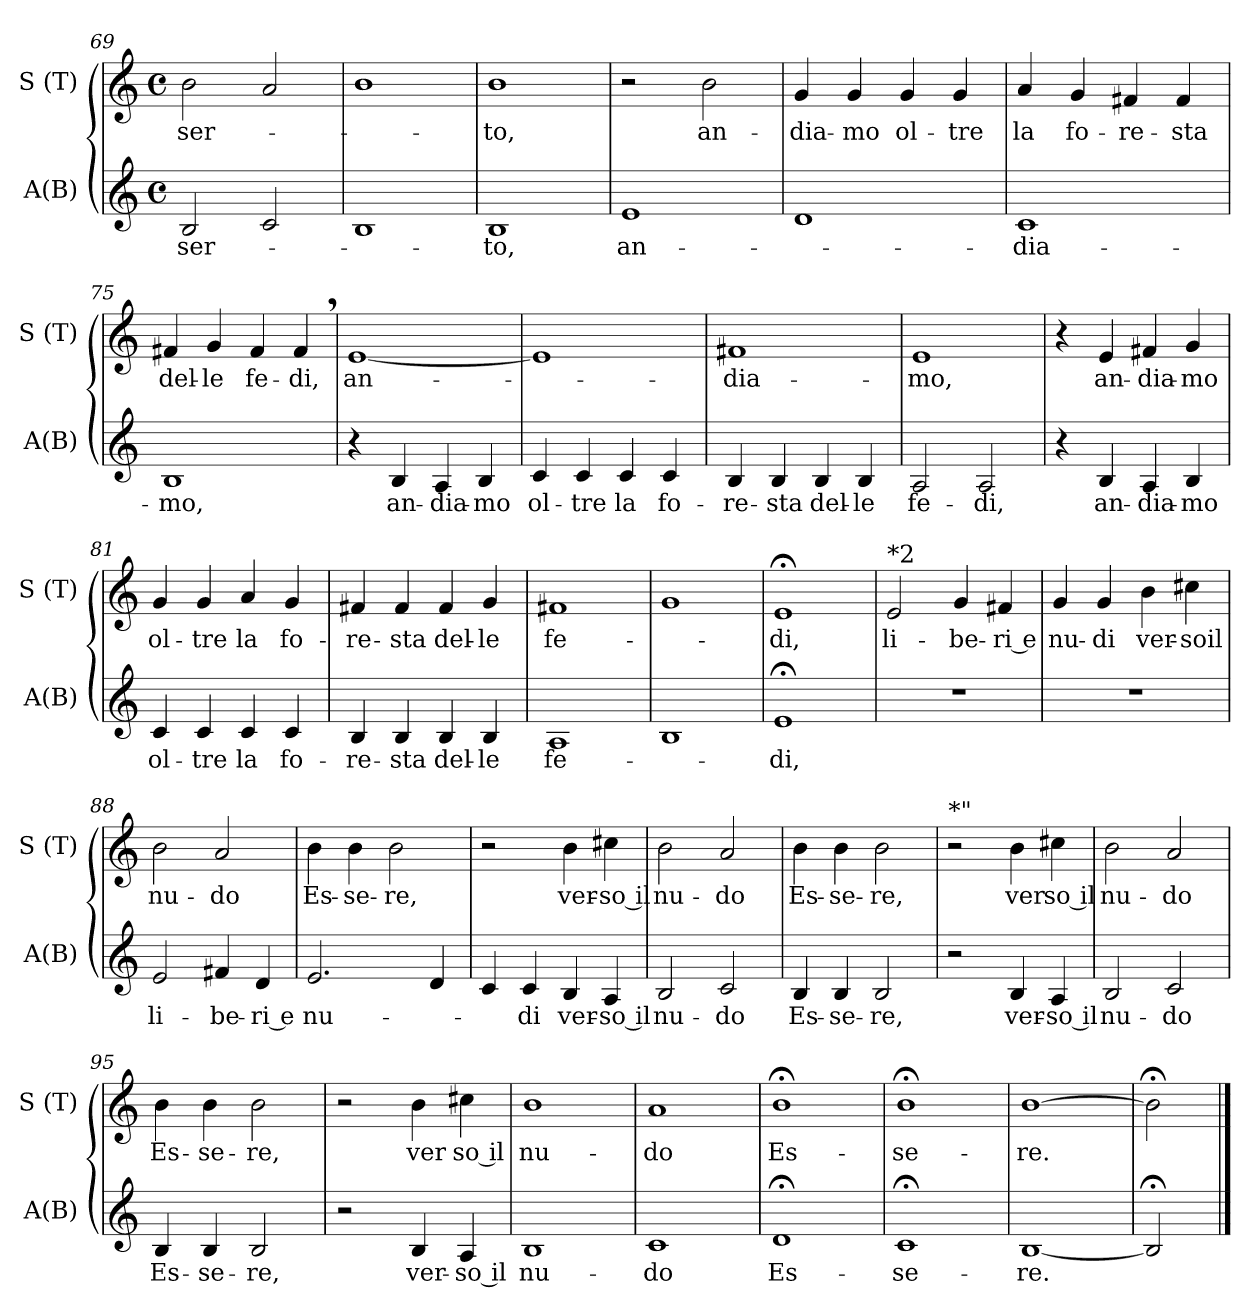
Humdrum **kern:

**kern	**text	**kern	**text
*part2	*part2	*part1	*part1
*staff2	*staff2	*staff1	*staff1
*I"A(B)	*	*I"S (T)	*
*I'A(B)	*	*I'S (T)	*
*clefG2	*	*clefG2	*
*k[]	*	*k[]	*
*C:	*	*C:	*
*M4/4	*	*M4/4	*
*met(c)	*	*met(c)	*
=69	=69	=69	=69
!	!LO:LY:b	!	!LO:LY:b
2B/	-ser-	2b\	-ser-
2c/	.	2a/	.
=70	=70	=70	=70
1B	.	1b	.
=71	=71	=71	=71
!	!LO:LY:b	!	!LO:LY:b
1B	-to,	1b	-to,
!!LO:PB:g=z
=72	=72	=72	=72
!	!LO:LY:b	!	!
1e	an-	2r	.
!	!	!	!LO:LY:b
.	.	2b\	an-
=73	=73	=73	=73
!	!	!	!LO:LY:b
1d	.	4g/	-dia-
!	!	!	!LO:LY:b
.	.	4g/	-mo
!	!	!	!LO:LY:b
.	.	4g/	ol-
!	!	!	!LO:LY:b
.	.	4g/	-tre
=74	=74	=74	=74
!	!LO:LY:b	!	!LO:LY:b
1c	-dia-	4a/	la
!	!	!	!LO:LY:b
.	.	4g/	fo-
!	!	!	!LO:LY:b
.	.	4f#X/	-re-
!	!	!	!LO:LY:b
.	.	4f#/	-sta
=75	=75	=75	=75
!	!LO:LY:b	!	!LO:LY:b
1B	-mo,	4f#X/	del-
!	!	!	!LO:LY:b
.	.	4g/	-le
!	!	!	!LO:LY:b
.	.	4f#/	fe-
!	!	!	!LO:LY:b
.	.	4f#,>/	-di,
=76	=76	=76	=76
!	!	!	!LO:LY:b
4r	.	[<1e	an-
!	!LO:LY:b	!	!
4B/	an-	.	.
!	!LO:LY:b	!	!
4A/	-dia-	.	.
!	!LO:LY:b	!	!
4B/	-mo	.	.
=77	=77	=77	=77
!	!LO:LY:b	!	!
4c/	ol-	1e]	.
!	!LO:LY:b	!	!
4c/	-tre	.	.
!	!LO:LY:b	!	!
4c/	la	.	.
!	!LO:LY:b	!	!
4c/	fo-	.	.
!!LO:LB:g=z
=78	=78	=78	=78
!	!LO:LY:b	!	!LO:LY:b
4B/	-re-	1f#X	-dia-
!	!LO:LY:b	!	!
4B/	-sta	.	.
!	!LO:LY:b	!	!
4B/	del-	.	.
!	!LO:LY:b	!	!
4B/	-le	.	.
=79	=79	=79	=79
!	!LO:LY:b	!	!LO:LY:b
2A/	fe-	1e	-mo,
!	!LO:LY:b	!	!
2A/	-di,	.	.
=80	=80	=80	=80
4r	.	4r	.
!	!LO:LY:b	!	!LO:LY:b
4B/	an-	4e/	an-
!	!LO:LY:b	!	!LO:LY:b
4A/	-dia-	4f#X/	-dia-
!	!LO:LY:b	!	!LO:LY:b
4B/	-mo	4g/	-mo
=81	=81	=81	=81
!	!LO:LY:b	!	!LO:LY:b
4c/	ol-	4g/	ol-
!	!LO:LY:b	!	!LO:LY:b
4c/	-tre	4g/	-tre
!	!LO:LY:b	!	!LO:LY:b
4c/	la	4a/	la
!	!LO:LY:b	!	!LO:LY:b
4c/	fo-	4g/	fo-
=82	=82	=82	=82
!	!LO:LY:b	!	!LO:LY:b
4B/	-re-	4f#X/	-re-
!	!LO:LY:b	!	!LO:LY:b
4B/	-sta	4f#/	-sta
!	!LO:LY:b	!	!LO:LY:b
4B/	del-	4f#/	del-
!	!LO:LY:b	!	!LO:LY:b
4B/	-le	4g/	-le
=83	=83	=83	=83
!	!LO:LY:b	!	!LO:LY:b
1A	fe-	1f#X	fe-
=84	=84	=84	=84
1B	.	1g	.
=85	=85	=85	=85
!	!LO:LY:b	!	!LO:LY:b
1e;	-di,	1e;	-di,
!!LO:LB:g=z
=86	=86	=86	=86
!	!	!LO:TX:a:t=*2	!
!	!	!	!LO:LY:b
1r	.	2e/	li-
!	!	!	!LO:LY:b
.	.	4g/	-be-
!	!	!	!LO:LY:b:rj
.	.	4f#X/	ri e
=87	=87	=87	=87
!	!	!	!LO:LY:b
1r	.	4g/	nu-
!	!	!	!LO:LY:b
.	.	4g/	-di
!	!	!	!LO:LY:b
.	.	4b\	ver-
!	!	!	!LO:LY:b
.	.	4cc#X\	-soil
=88	=88	=88	=88
!	!LO:LY:b	!	!LO:LY:b
2e/	li-	2b\	nu-
!	!LO:LY:b	!	!LO:LY:b
4f#X/	-be-	2a/	-do
!	!LO:LY:b:rj	!	!
4d/	ri e	.	.
=89	=89	=89	=89
!	!LO:LY:b	!	!LO:LY:b
2.e/	nu-	4b\	Es-
!	!	!	!LO:LY:b
.	.	4b\	-se-
!	!	!	!LO:LY:b
.	.	2b\	-re,
4d/	.	.	.
=90	=90	=90	=90
4c/	.	2r	.
!	!LO:LY:b	!	!
4c/	-di	.	.
!	!LO:LY:b	!	!LO:LY:b
4B/	ver-	4b\	ver-
!	!LO:LY:b:rj	!	!LO:LY:b:rj
4A/	so il	4cc#X\	so il
=91	=91	=91	=91
!	!LO:LY:b	!	!LO:LY:b
2B/	nu-	2b\	nu-
!	!LO:LY:b	!	!LO:LY:b
2c/	-do	2a/	-do
=92	=92	=92	=92
!	!LO:LY:b	!	!LO:LY:b
4B/	Es-	4b\	Es-
!	!LO:LY:b	!	!LO:LY:b
4B/	-se-	4b\	-se-
!	!LO:LY:b	!	!LO:LY:b
2B/	-re,	2b\	-re,
!!LO:LB:g=z
=93	=93	=93	=93
!	!	!LO:TX:a:t=*"	!
2r	.	2r	.
!	!LO:LY:b	!	!LO:LY:b
4B/	ver-	4b\	ver
!	!LO:LY:b:rj	!	!LO:LY:b:rj
4A/	so il	4cc#X\	so il
=94	=94	=94	=94
!	!LO:LY:b	!	!LO:LY:b
2B/	nu-	2b\	nu-
!	!LO:LY:b	!	!LO:LY:b
2c/	-do	2a/	-do
=95	=95	=95	=95
!	!LO:LY:b	!	!LO:LY:b
4B/	Es-	4b\	Es-
!	!LO:LY:b	!	!LO:LY:b
4B/	-se-	4b\	-se-
!	!LO:LY:b	!	!LO:LY:b
2B/	-re,	2b\	-re,
=96	=96	=96	=96
2r	.	2r	.
!	!LO:LY:b	!	!LO:LY:b
4B/	ver-	4b\	ver
!	!LO:LY:b:rj	!	!LO:LY:b:rj
4A/	so il	4cc#X\	so il
=97	=97	=97	=97
!	!LO:LY:b	!	!LO:LY:b
1B	nu-	1b	nu-
=98	=98	=98	=98
!	!LO:LY:b	!	!LO:LY:b
1c	-do	1a	-do
=99	=99	=99	=99
!	!LO:LY:b	!	!LO:LY:b
1d;	Es-	1b;<	Es-
=100	=100	=100	=100
!	!LO:LY:b	!	!LO:LY:b
1c;	-se-	1b;<	-se-
=101	=101	=101	=101
!	!LO:LY:b	!	!LO:LY:b
[<1B	-re.	[>1b	-re.
=102	=102	=102	=102
2B;/]	.	2b;<\]	.
==	==	==	==
*-	*-	*-	*-
